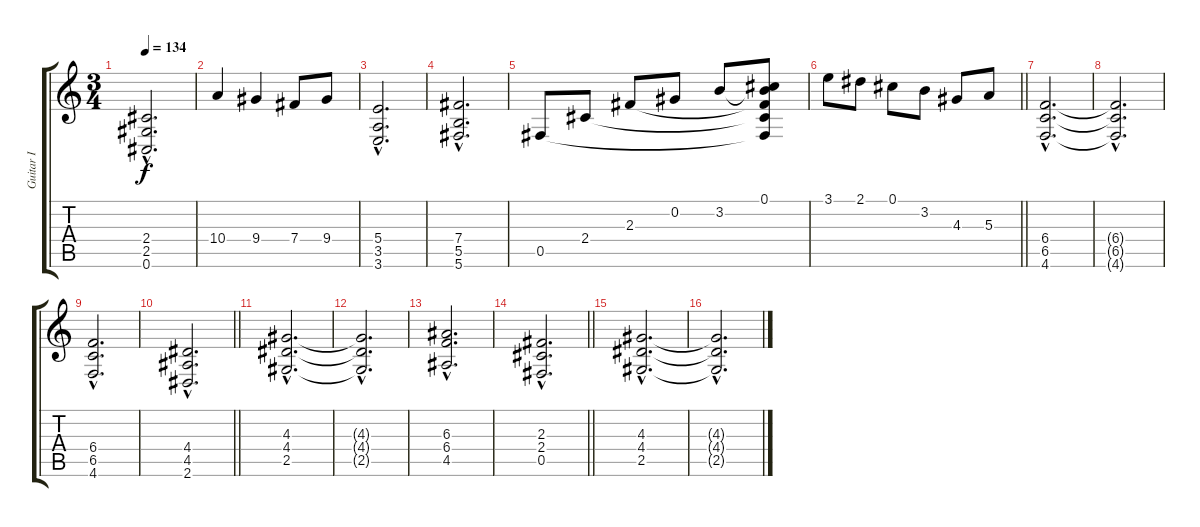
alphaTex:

\track ("Guitar I" "Guitar I") {instrument distortionguitar}
\staff {score tabs}
\tuning (Db4 Ab3 E3 B2 Gb2 Db2) {hide}
\ts (3 4)
\tempo 134
\clef g2
\ks c
(2.4{hac} 2.5{hac} 0.6{hac}).2{d dy f} |
10.4.4 9.4.4 7.4.8 9.4.8 |
(5.4{hac} 3.5{hac} 3.6{hac}).2{d} |
(7.4{hac} 5.5{hac} 5.6{hac}).2{d} |
0.5.8 2.4.8 2.3.8 0.2.8 3.2.8 (0.1 3.2{t} 2.3{t} 2.4{t} 0.5{t}).8 |
\barLineRight lightlight
3.1.8 2.1.8 0.1.8 3.2.8 4.3.8 5.3.8 |
(6.4{hac} 6.5{hac} 4.6{hac}).2{d} |
(6.4{hac t} 6.5{hac t} 4.6{hac t}).2{d} |
(6.4{hac} 6.5{hac} 4.6{hac}).2{d} |
\barLineRight lightlight
(4.4{hac} 4.5{hac} 2.6{hac}).2{d} |
(4.3{hac} 4.4{hac} 2.5{hac}).2{d} |
(4.3{hac t} 4.4{hac t} 2.5{hac t}).2{d} |
(6.3{hac} 6.4{hac} 4.5{hac}).2{d} |
\barLineRight lightlight
(2.3{hac} 2.4{hac} 0.5{hac}).2{d} |
(4.3{hac} 4.4{hac} 2.5{hac}).2{d} |
(4.3{hac t} 4.4{hac t} 2.5{hac t}).2{d}
